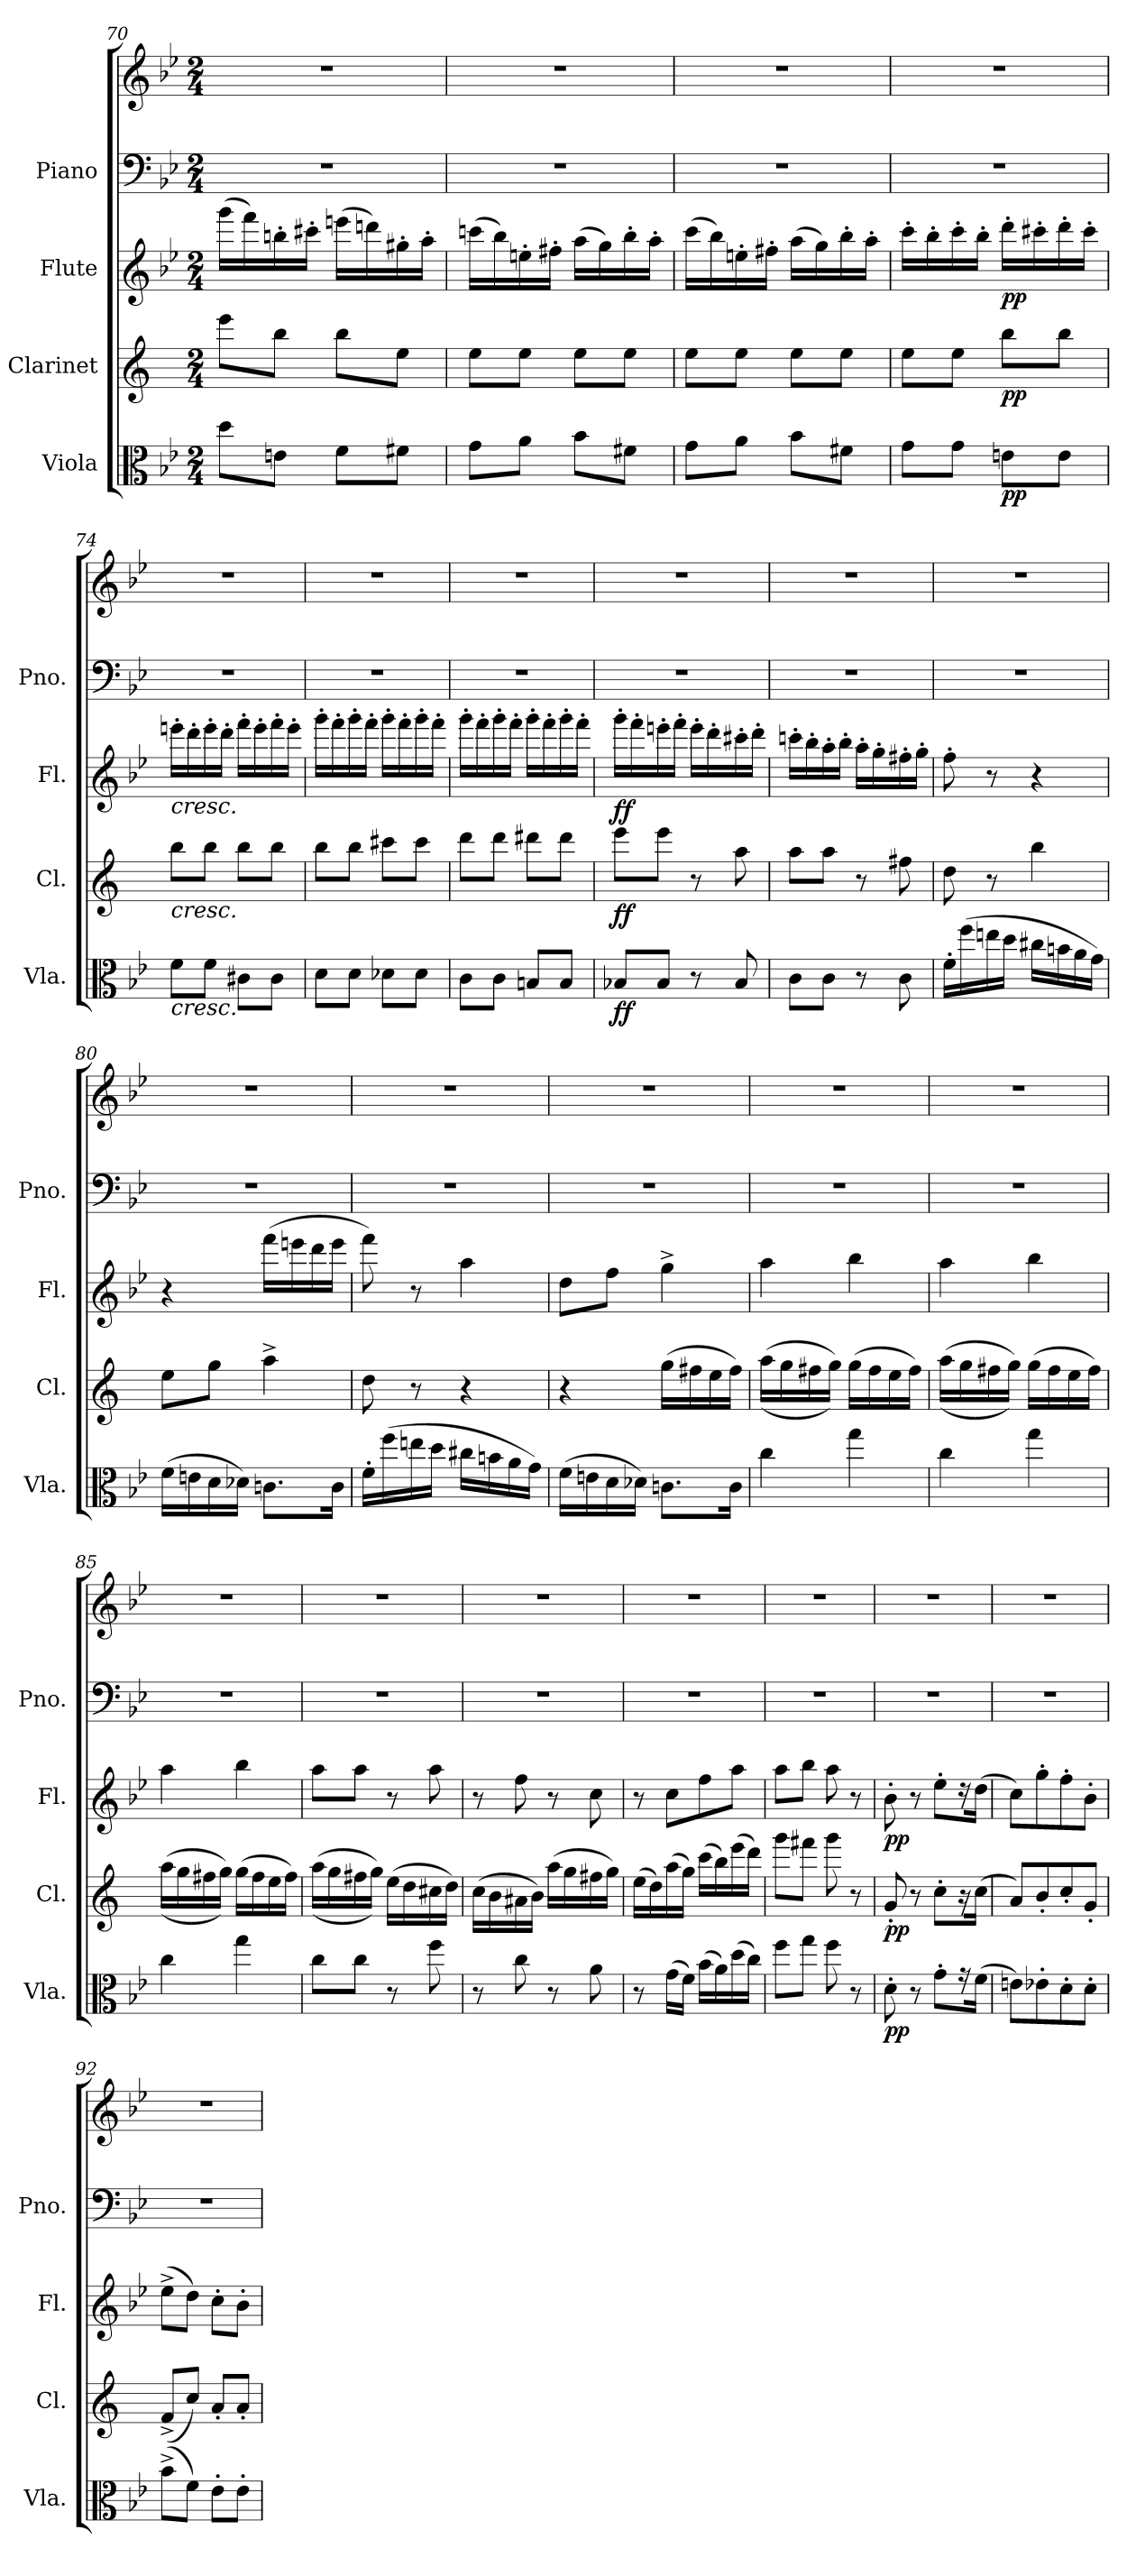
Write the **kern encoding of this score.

**kern	**dynam	**kern	**dynam	**kern	**dynam	**kern	**kern
*part4	*part4	*part3	*part3	*part2	*part2	*part1	*part1
*staff5	*staff5	*staff4	*staff4	*staff3	*staff3	*staff2	*staff1
*I"Viola	*	*I"Clarinet	*	*I"Flute	*	*I"Piano	*
*I'Vla.	*	*I'Cl.	*	*I'Fl.	*	*I'Pno.	*
!!LO:LB:g=z
*clefC3	*	*clefG2	*	*clefG2	*	*clefF4	*clefG2
*	*	*ITrd1c2	*	*	*	*	*
*k[b-e-]	*	*k[b-e-]	*	*k[b-e-]	*	*k[b-e-]	*k[b-e-]
*M2/4	*	*M2/4	*	*M2/4	*	*M2/4	*M2/4
=70	=70	=70	=70	=70	=70	=70	=70
8dd\L	.	8ddd\L	.	(>16ggg\LL	.	2r	2r
.	.	.	.	16fff\)	.	.	.
8en\J	.	8aa\J	.	16bbn'\	.	.	.
.	.	.	.	16ccc#X'\JJ	.	.	.
8f\L	.	8aa\L	.	(>16eeen\LL	.	.	.
.	.	.	.	16dddn\)	.	.	.
8f#X\J	.	8dd\J	.	16gg#X'\	.	.	.
.	.	.	.	16aa'\JJ	.	.	.
=71	=71	=71	=71	=71	=71	=71	=71
8g\L	.	8dd\L	.	(>16cccn\LL	.	2r	2r
.	.	.	.	16bb-\)	.	.	.
8a\J	.	8dd\J	.	16een'\	.	.	.
.	.	.	.	16ff#X'\JJ	.	.	.
8b-\L	.	8dd\L	.	(>16aa\LL	.	.	.
.	.	.	.	16gg\)	.	.	.
8f#X\J	.	8dd\J	.	16bb-'\	.	.	.
.	.	.	.	16aa'\JJ	.	.	.
=72	=72	=72	=72	=72	=72	=72	=72
8g\L	.	8dd\L	.	(>16ccc\LL	.	2r	2r
.	.	.	.	16bb-\)	.	.	.
8a\J	.	8dd\J	.	16een'\	.	.	.
.	.	.	.	16ff#X'\JJ	.	.	.
8b-\L	.	8dd\L	.	(>16aa\LL	.	.	.
.	.	.	.	16gg\)	.	.	.
8f#X\J	.	8dd\J	.	16bb-'\	.	.	.
.	.	.	.	16aa'\JJ	.	.	.
=73	=73	=73	=73	=73	=73	=73	=73
8g\L	.	8dd\L	.	16ccc'\LL	.	2r	2r
.	.	.	.	16bb-'\	.	.	.
8g\J	.	8dd\J	.	16ccc'\	.	.	.
.	.	.	.	16bb-'\JJ	.	.	.
!	!LO:DY:b	!	!LO:DY:b	!	!LO:DY:b	!	!
8en\L	pp	8aa\L	pp	16ddd'\LL	pp	.	.
.	.	.	.	16ccc#X'\	.	.	.
8e\J	.	8aa\J	.	16ddd'\	.	.	.
.	.	.	.	16ccc#'\JJ	.	.	.
!!LO:LB:g=z
=74	=74	=74	=74	=74	=74	=74	=74
!	!	!	!	!LO:TX:b:i:t=cresc.	!	!	!
!	!	!LO:TX:b:i:t=cresc.	!	!	!	!	!
!LO:TX:b:i:t=cresc.	!	!	!	!	!	!	!
8f\L	.	8aa\L	.	16eeen'\LL	.	2r	2r
.	.	.	.	16ddd'\	.	.	.
8f\J	.	8aa\J	.	16eee'\	.	.	.
.	.	.	.	16ddd'\JJ	.	.	.
8c#X\L	.	8aa\L	.	16fff'\LL	.	.	.
.	.	.	.	16eee'\	.	.	.
8c#\J	.	8aa\J	.	16fff'\	.	.	.
.	.	.	.	16eee'\JJ	.	.	.
=75	=75	=75	=75	=75	=75	=75	=75
8d\L	.	8aa\L	.	16ggg'\LL	.	2r	2r
.	.	.	.	16fff'\	.	.	.
8d\J	.	8aa\J	.	16ggg'\	.	.	.
.	.	.	.	16fff'\JJ	.	.	.
8d-X\L	.	8bbn\L	.	16ggg'\LL	.	.	.
.	.	.	.	16fff'\	.	.	.
8d-\J	.	8bb\J	.	16ggg'\	.	.	.
.	.	.	.	16fff'\JJ	.	.	.
=76	=76	=76	=76	=76	=76	=76	=76
8c\L	.	8ccc\L	.	16ggg'\LL	.	2r	2r
.	.	.	.	16fff'\	.	.	.
8c\J	.	8ccc\J	.	16ggg'\	.	.	.
.	.	.	.	16fff'\JJ	.	.	.
8Bn/L	.	8ccc#X\L	.	16ggg'\LL	.	.	.
.	.	.	.	16fff'\	.	.	.
8B/J	.	8ccc#\J	.	16ggg'\	.	.	.
.	.	.	.	16fff'\JJ	.	.	.
=77	=77	=77	=77	=77	=77	=77	=77
!	!LO:DY:b	!	!LO:DY:b	!	!LO:DY:b	!	!
8B-X/L	ff	8ddd\L	ff	16ggg'\LL	ff	2r	2r
.	.	.	.	16fff'\	.	.	.
8B-/J	.	8ddd\J	.	16eeen'\	.	.	.
.	.	.	.	16fff'\JJ	.	.	.
8r	.	8r	.	16eee'\LL	.	.	.
.	.	.	.	16ddd'\	.	.	.
8B-/	.	8gg\	.	16ccc#X'\	.	.	.
.	.	.	.	16ddd'\JJ	.	.	.
!!LO:PB:g=z
=78	=78	=78	=78	=78	=78	=78	=78
8c\L	.	8gg\L	.	16cccn'\LL	.	2r	2r
.	.	.	.	16bb-'\	.	.	.
8c\J	.	8gg\J	.	16aa'\	.	.	.
.	.	.	.	16bb-'\JJ	.	.	.
8r	.	8r	.	16aa'\LL	.	.	.
.	.	.	.	16gg'\	.	.	.
8c\	.	8een\	.	16ff#X'\	.	.	.
.	.	.	.	16gg'\JJ	.	.	.
=79	=79	=79	=79	=79	=79	=79	=79
16f'\LL	.	8cc\	.	8ff'\	.	2r	2r
(>16ff\	.	.	.	.	.	.	.
16een\	.	8r	.	8r	.	.	.
16dd\JJ	.	.	.	.	.	.	.
16cc#X\LL	.	4aa\	.	4r	.	.	.
16bn\	.	.	.	.	.	.	.
16a\	.	.	.	.	.	.	.
16g\JJ)	.	.	.	.	.	.	.
=80	=80	=80	=80	=80	=80	=80	=80
(>16f\LL	.	8dd\L	.	4r	.	2r	2r
16en\	.	.	.	.	.	.	.
16d\	.	8ff\J	.	.	.	.	.
16d-X\JJ)	.	.	.	.	.	.	.
8.cn\L	.	4gg^\	.	(>16fff\LL	.	.	.
.	.	.	.	16eeen\	.	.	.
.	.	.	.	16ddd\	.	.	.
16c\Jk	.	.	.	16eee\JJ	.	.	.
=81	=81	=81	=81	=81	=81	=81	=81
16f'\LL	.	8cc\	.	8fff\)	.	2r	2r
(>16ff\	.	.	.	.	.	.	.
16een\	.	8r	.	8r	.	.	.
16dd\JJ	.	.	.	.	.	.	.
16cc#X\LL	.	4r	.	4aa\	.	.	.
16bn\	.	.	.	.	.	.	.
16a\	.	.	.	.	.	.	.
16g\JJ)	.	.	.	.	.	.	.
!!LO:LB:g=z
=82	=82	=82	=82	=82	=82	=82	=82
(>16f\LL	.	4r	.	8dd\L	.	2r	2r
16en\	.	.	.	.	.	.	.
16d\	.	.	.	8ff\J	.	.	.
16d-X\JJ)	.	.	.	.	.	.	.
8.cn\L	.	(>16ff\LL	.	4gg^\	.	.	.
.	.	16een\	.	.	.	.	.
.	.	16dd\	.	.	.	.	.
16c\Jk	.	16ee\JJ)	.	.	.	.	.
=83	=83	=83	=83	=83	=83	=83	=83
4cc\	.	(>(>16gg\LL	.	4aa\	.	2r	2r
.	.	16ff\	.	.	.	.	.
.	.	16een\	.	.	.	.	.
.	.	16ff\JJ))	.	.	.	.	.
4gg\	.	(>16ff\LL	.	4bb-\	.	.	.
.	.	16ee\	.	.	.	.	.
.	.	16dd\	.	.	.	.	.
.	.	16ee\JJ)	.	.	.	.	.
=84	=84	=84	=84	=84	=84	=84	=84
4cc\	.	(>(>16gg\LL	.	4aa\	.	2r	2r
.	.	16ff\	.	.	.	.	.
.	.	16een\	.	.	.	.	.
.	.	16ff\JJ))	.	.	.	.	.
4gg\	.	(>16ff\LL	.	4bb-\	.	.	.
.	.	16ee\	.	.	.	.	.
.	.	16dd\	.	.	.	.	.
.	.	16ee\JJ)	.	.	.	.	.
=85	=85	=85	=85	=85	=85	=85	=85
4cc\	.	(>(>16gg\LL	.	4aa\	.	2r	2r
.	.	16ff\	.	.	.	.	.
.	.	16een\	.	.	.	.	.
.	.	16ff\JJ))	.	.	.	.	.
4gg\	.	(>16ff\LL	.	4bb-\	.	.	.
.	.	16ee\	.	.	.	.	.
.	.	16dd\	.	.	.	.	.
.	.	16ee\JJ)	.	.	.	.	.
!!LO:LB:g=z
=86	=86	=86	=86	=86	=86	=86	=86
8cc\L	.	(>(>16gg\LL	.	8aa\L	.	2r	2r
.	.	16ff\	.	.	.	.	.
8cc\J	.	16een\	.	8aa\J	.	.	.
.	.	16ff\JJ))	.	.	.	.	.
8r	.	(>16dd\LL	.	8r	.	.	.
.	.	16cc\	.	.	.	.	.
8ff\	.	16bn\	.	8aa\	.	.	.
.	.	16cc\JJ)	.	.	.	.	.
=87	=87	=87	=87	=87	=87	=87	=87
8r	.	(>16b-\LL	.	8r	.	2r	2r
.	.	16a\	.	.	.	.	.
8cc\	.	16g#X\	.	8ff\	.	.	.
.	.	16a\JJ)	.	.	.	.	.
8r	.	(>16gg\LL	.	8r	.	.	.
.	.	16ff\	.	.	.	.	.
8a\	.	16een\	.	8cc\	.	.	.
.	.	16ff\JJ)	.	.	.	.	.
=88	=88	=88	=88	=88	=88	=88	=88
8r	.	(>16dd\LL	.	8r	.	2r	2r
.	.	16cc\)	.	.	.	.	.
(>16g\LL	.	(>16gg\	.	8cc\L	.	.	.
16f\JJ)	.	16ff\JJ)	.	.	.	.	.
(>16b-\LL	.	(>16bb-\LL	.	8ff\	.	.	.
16a\)	.	16aa\)	.	.	.	.	.
(>16dd\	.	(>16ddd\	.	8aa\J	.	.	.
16cc\JJ)	.	16ccc\JJ)	.	.	.	.	.
=89	=89	=89	=89	=89	=89	=89	=89
8ff\L	.	8fff\L	.	8aa\L	.	2r	2r
8gg\J	.	8eeen\J	.	8bb-\J	.	.	.
8ff\	.	8fff\	.	8aa\	.	.	.
8r	.	8r	.	8r	.	.	.
=90	=90	=90	=90	=90	=90	=90	=90
!	!LO:DY:b	!	!LO:DY:b	!	!LO:DY:b	!	!
8d'\	pp	8f'/	pp	8b-'\	pp	2r	2r
8r	.	8r	.	8r	.	.	.
8g'\L	.	8b-'\L	.	8ee-'\L	.	.	.
16r	.	16r	.	16r	.	.	.
(>16f\Jk	.	(>16b-\Jk	.	(>16dd\Jk	.	.	.
=91	=91	=91	=91	=91	=91	=91	=91
8en\L)	.	8g/L)	.	8cc\L)	.	2r	2r
8e-X'\	.	8a'/	.	8gg'\	.	.	.
8d'\	.	8b-'/	.	8ff'\	.	.	.
8d'\J	.	8f'/J	.	8b-'\J	.	.	.
!!LO:LB:g=z
=92	=92	=92	=92	=92	=92	=92	=92
(>8b-^\L	.	(<8e-^/L	.	(>8ee-^\L	.	2r	2r
8f\J)	.	8b-/J)	.	8dd\J)	.	.	.
8e-'\L	.	8g'/L	.	8cc'\L	.	.	.
8e-'\J	.	8g'/J	.	8b-'\J	.	.	.
=	=	=	=	=	=	=	=
*-	*-	*-	*-	*-	*-	*-	*-
